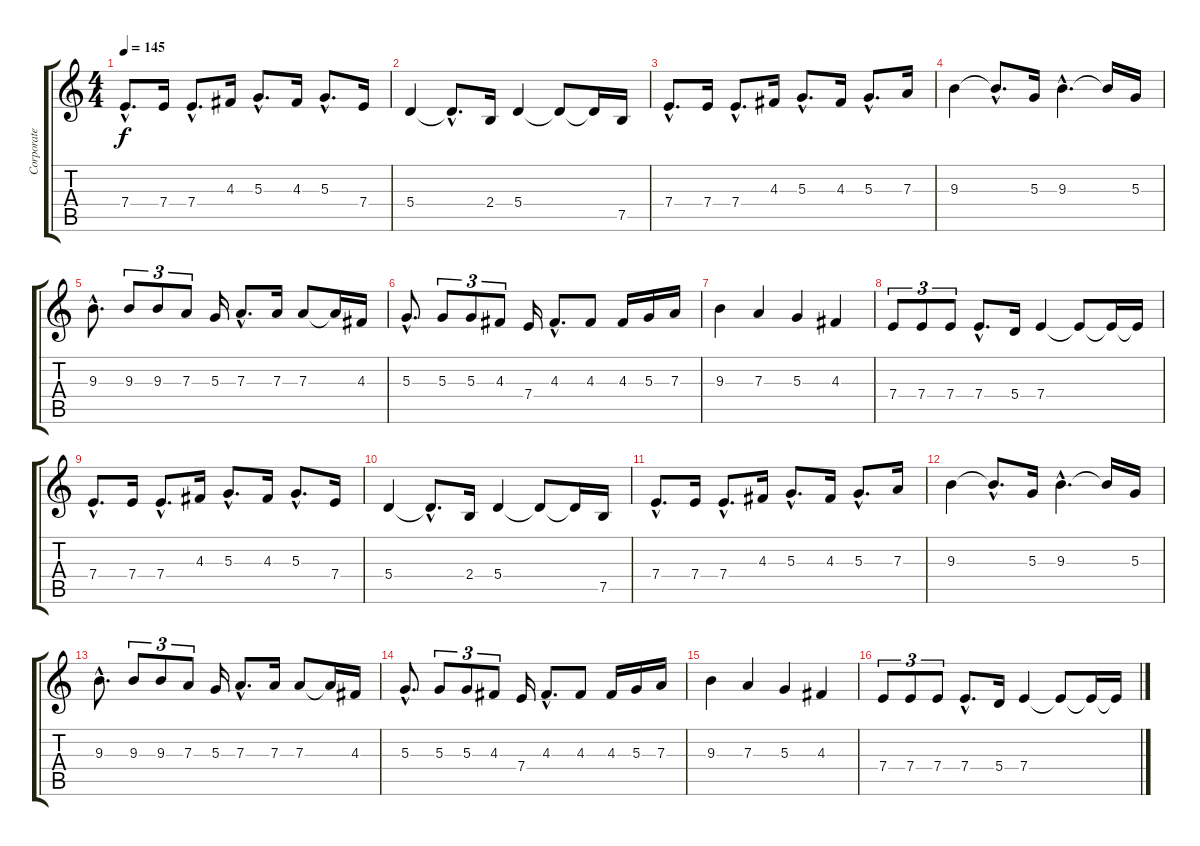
\track ("Corporate Death (R)" "Corporate ") {instrument distortionguitar}
\staff {score tabs}
\tuning (B3 Gb3 D3 A2 E2 B1) {hide}
\ts (4 4)
\tempo 145
\clef g2
\ks c
7.4{hac}.8{d dy f} 7.4.16 7.4{hac}.8{d} 4.3.16 5.3{hac}.8{d} 4.3.16 5.3{hac}.8{d} 7.4.16 |
5.4.4 5.4{hac t}.8{d} 2.4.16 5.4.4 5.4{t}.8 5.4{t}.16 7.5.16 |
7.4{hac}.8{d} 7.4.16 7.4{hac}.8{d} 4.3.16 5.3{hac}.8{d} 4.3.16 5.3{hac}.8{d} 7.3.16 |
9.3.4 9.3{hac t}.8{d} 5.3.16 9.3{hac}.4{d} 9.3{t}.16 5.3.16 |
9.3{hac}.8{d} 9.3.8{tu (3 2)} 9.3.8{tu (3 2)} 7.3.8{tu (3 2)} 5.3.16 7.3{hac}.8{d} 7.3.16 7.3.8 7.3{t}.16 4.3.16 |
5.3{hac}.8{d} 5.3.8{tu (3 2)} 5.3.8{tu (3 2)} 4.3.8{tu (3 2)} 7.4.16 4.3{hac}.8{d} 4.3.8 4.3.16 5.3.16 7.3.16 |
9.3.4 7.3.4 5.3.4 4.3.4 |
7.4.8{tu (3 2)} 7.4.8{tu (3 2)} 7.4.8{tu (3 2)} 7.4{hac}.8{d} 5.4.16 7.4.4 7.4{t}.8 7.4{t}.16 7.4{t}.16 |
7.4{hac}.8{d} 7.4.16 7.4{hac}.8{d} 4.3.16 5.3{hac}.8{d} 4.3.16 5.3{hac}.8{d} 7.4.16 |
5.4.4 5.4{hac t}.8{d} 2.4.16 5.4.4 5.4{t}.8 5.4{t}.16 7.5.16 |
7.4{hac}.8{d} 7.4.16 7.4{hac}.8{d} 4.3.16 5.3{hac}.8{d} 4.3.16 5.3{hac}.8{d} 7.3.16 |
9.3.4 9.3{hac t}.8{d} 5.3.16 9.3{hac}.4{d} 9.3{t}.16 5.3.16 |
9.3{hac}.8{d} 9.3.8{tu (3 2)} 9.3.8{tu (3 2)} 7.3.8{tu (3 2)} 5.3.16 7.3{hac}.8{d} 7.3.16 7.3.8 7.3{t}.16 4.3.16 |
5.3{hac}.8{d} 5.3.8{tu (3 2)} 5.3.8{tu (3 2)} 4.3.8{tu (3 2)} 7.4.16 4.3{hac}.8{d} 4.3.8 4.3.16 5.3.16 7.3.16 |
9.3.4 7.3.4 5.3.4 4.3.4 |
7.4.8{tu (3 2)} 7.4.8{tu (3 2)} 7.4.8{tu (3 2)} 7.4{hac}.8{d} 5.4.16 7.4.4 7.4{t}.8 7.4{t}.16 7.4{t}.16
